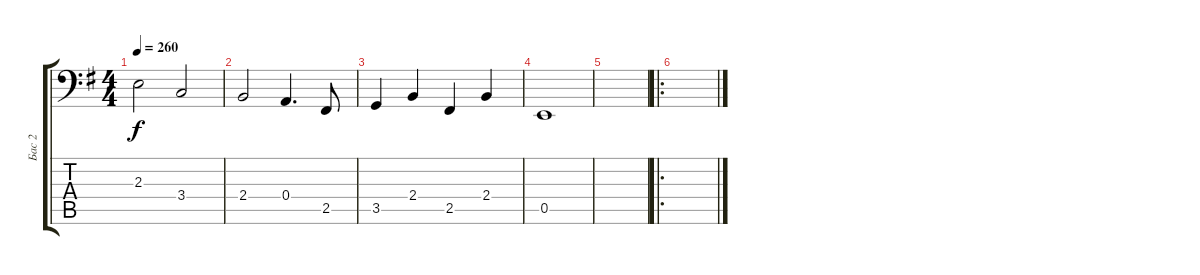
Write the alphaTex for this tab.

\track ("Бас 2" "Бас 2") {instrument electricbassfinger}
\staff {score tabs}
\tuning (C3 G2 D2 A1 E1 B0) {hide}
\ts (4 4)
\tempo 260
\clef f4
\ks g
2.3.2{dy f instrument electricbassfinger} 3.4.2 |
2.4.2 0.4.4{d} 2.5.8 |
3.5.4 2.4.4 2.5.4 2.4.4 |
0.5.1 |
|
\ro
